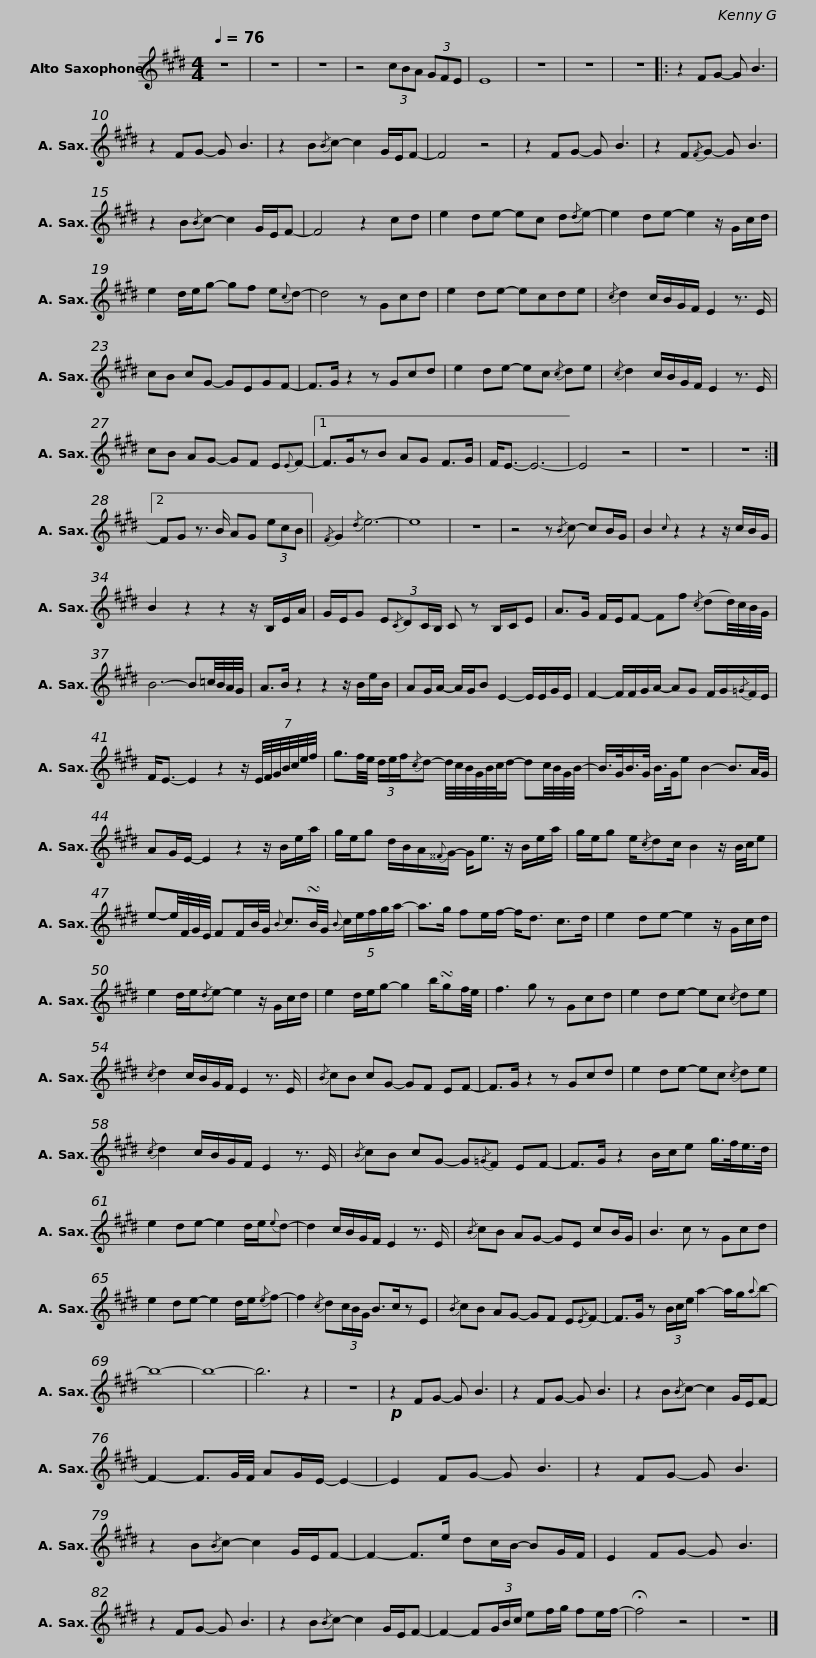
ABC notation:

X:1
L:1/8
Q:1/4=76
M:4/4
I:linebreak $
K:none
V:1 treble transpose=-9
V:1
[K:E] z8 | z8 | z8 | z4 (3cBA (3GFE | E8 | %5
 z8 | z8 | z8 |: z2 FG- G B3 | z2 FG- G B3 | %10
 z2 B{/B}c- c2 G/E/F- | F4 z4 |$ z2 FG- G B3 | z2 F{/F}G- G B3 | z2 B{/B}c- c2 G/E/F- | %15
 F4 z2 cd | e2 de- ec d{/d}e- | e2 de- e2 z/ G/c/d/ |$ e2 d/e/g- gf e{c}d- | d4 z Gcd | %20
 e2 de- ecde |{/c} d2 c/B/G/F/ E2 z3/2 E/ | cB cG- GEGF- |$ F>G z2 z Gcd | e2 de- ec{/c} de | %25
{/c} d2 c/B/G/F/ E2 z3/2 E/ | cB AG- GF E{E}F- |1 F>GzB AG F>G |$ F<E- E6- | E4 z4 | %30
 z8 | z8 :|2 FG z3/2 B/ AG (3ecB ||{/F} G2{/d} e6- | e8 | %35
 z8 | z4 z{/B} c- cB/G/ | B2{c} z2 z2 z/ c/B/G/ |$ B2 z2 z2 z/ B,/E/A/ | G/E/G (3:2:4E{/C}DC/B,/ C z B,/C/E | %40
 A>G F/E/F- Ff{/c} (dd/4)c/4B/4G/4 | B6- B=c/4B/4A/4G/4 |$ A>B z2 z2 z/ B/e/B/ | AG/A/- A/G/B E2- E/E/G/E/ | F2- F/F/G/A/- AG F/G/{/=G}F/E/ | %45
 F<E- E2 z2 z/ (7:6:7E/4F/4G/4B/4c/4e/4f/4 |$ g3/2f/4e/4 (3d/e/f/{/c}d- d/4c/4B/4G/4B/4c/4d/- dc/4B/4G/4B/4- | B/>G/B/>G/ B/>G/e B2- B3/2A/4G/4 | AG/E/- E2 z2 z/ B/e/a/ |$ g/e/g d/B/A/{^^F}G/- G<e z/ B/e/a/ | %50
 g/e/g e/{/c}dc/ B2 z/ B/4c/4e | e-e/4F/4G/4E/4 FF/B/4G/4{B} c3/2!turn!B/4G/4{B} (5:4:5c/e/f/g/a/- |$ a>g fe/f/- f<d c>d | e2 de- e2 z/ G/c/d/ | e2 d/e/{/d}e- e2 z/ G/c/d/ | %55
 e2 d/e/g- g2 b/!turn!gf/4e/4 | f3 g z Gcd |$ e2 de- ec{/c} de |{/c} d2 c/B/G/F/ E2 z3/2 E/ |{/B} cB cG- GF EF- | %60
 F>G z2 z Gcd | e2 de- ec{/c} de |${/c} d2 c/B/G/F/ E2 z3/2 E/ |{/B} cB cG- G{/=G}F EF- | F>G z2 B/c/e g/>f/e/>d/ | %65
 e2 de- e2 d/e/{e}d- |$ d2 c/B/G/F/ E2 z3/2 E/ |{/B} cB AG- GE cB/G/ | B3 c z Gcd | e2 de- e2 d/e/{/e}f- | %70
 f2{/c} d(3c/B/G/ B>czE |${/B} cB AG- GF E{/E}F- | F>G z (3B/c/e/ a2- a/g/{a}b- | b8- | b8- | %75
 b6 z2 | z8 |!p! z2 FG- G B3 | z2 FG- G B3 |$ z2 B{/B}c- c2 G/E/F- | %80
 F2- F3/2G/4F/4 AG/E/- E2- | E2 FG- G B3 | z2 FG- G B3 | z2 B{/B}c- c2 G/E/F- |$ F2- F>e dc/B/- BG/F/ | %85
 E2 FG- G B3 | z2 FG- G B3 | z2 B{/B}c- c2 G/E/F- | F2- F(3G/B/c/ ef/g/ fe/f/- | !fermata!f4 z4 |$ %90
 z8 |] %91
